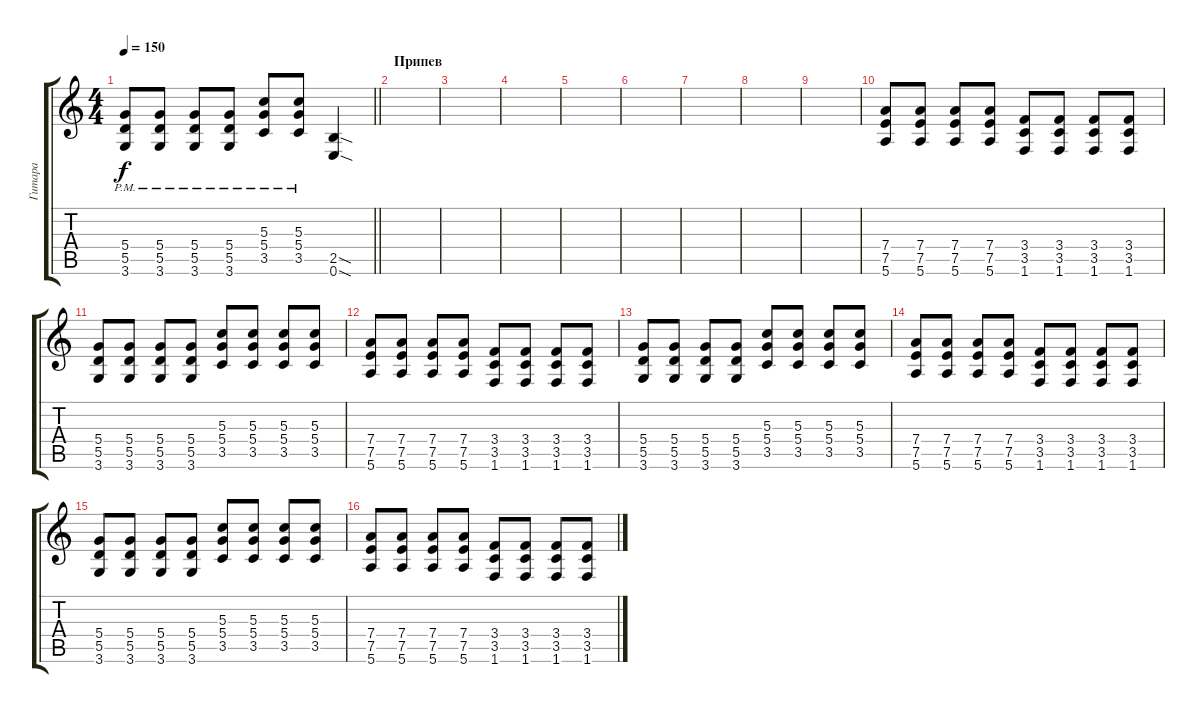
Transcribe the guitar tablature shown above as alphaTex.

\track ("Гитара" "Гитара") {instrument distortionguitar}
\staff {score tabs}
\tuning (E4 B3 G3 D3 A2 E2) {hide}
\ts (4 4)
\tempo 150
\clef g2
\barLineRight lightlight
\ks c
(5.4{pm} 5.5{pm} 3.6{pm}).8{dy f} (5.4{pm} 5.5{pm} 3.6{pm}).8 (5.4{pm} 5.5{pm} 3.6{pm}).8 (5.4{pm} 5.5{pm} 3.6{pm}).8 (5.3{pm} 5.4{pm} 3.5{pm}).8 (5.3{pm} 5.4{pm} 3.5{pm}).8 (2.5{sod} 0.6{sod}).4 |
\section ("" "Припев")
|
|
|
|
|
|
|
|
(7.4 7.5 5.6).8 (7.4 7.5 5.6).8 (7.4 7.5 5.6).8 (7.4 7.5 5.6).8 (3.4 3.5 1.6).8 (3.4 3.5 1.6).8 (3.4 3.5 1.6).8 (3.4 3.5 1.6).8 |
(5.4 5.5 3.6).8 (5.4 5.5 3.6).8 (5.4 5.5 3.6).8 (5.4 5.5 3.6).8 (5.3 5.4 3.5).8 (5.3 5.4 3.5).8 (5.3 5.4 3.5).8 (5.3 5.4 3.5).8 |
(7.4 7.5 5.6).8 (7.4 7.5 5.6).8 (7.4 7.5 5.6).8 (7.4 7.5 5.6).8 (3.4 3.5 1.6).8 (3.4 3.5 1.6).8 (3.4 3.5 1.6).8 (3.4 3.5 1.6).8 |
(5.4 5.5 3.6).8 (5.4 5.5 3.6).8 (5.4 5.5 3.6).8 (5.4 5.5 3.6).8 (5.3 5.4 3.5).8 (5.3 5.4 3.5).8 (5.3 5.4 3.5).8 (5.3 5.4 3.5).8 |
(7.4 7.5 5.6).8 (7.4 7.5 5.6).8 (7.4 7.5 5.6).8 (7.4 7.5 5.6).8 (3.4 3.5 1.6).8 (3.4 3.5 1.6).8 (3.4 3.5 1.6).8 (3.4 3.5 1.6).8 |
(5.4 5.5 3.6).8 (5.4 5.5 3.6).8 (5.4 5.5 3.6).8 (5.4 5.5 3.6).8 (5.3 5.4 3.5).8 (5.3 5.4 3.5).8 (5.3 5.4 3.5).8 (5.3 5.4 3.5).8 |
(7.4 7.5 5.6).8 (7.4 7.5 5.6).8 (7.4 7.5 5.6).8 (7.4 7.5 5.6).8 (3.4 3.5 1.6).8 (3.4 3.5 1.6).8 (3.4 3.5 1.6).8 (3.4 3.5 1.6).8
